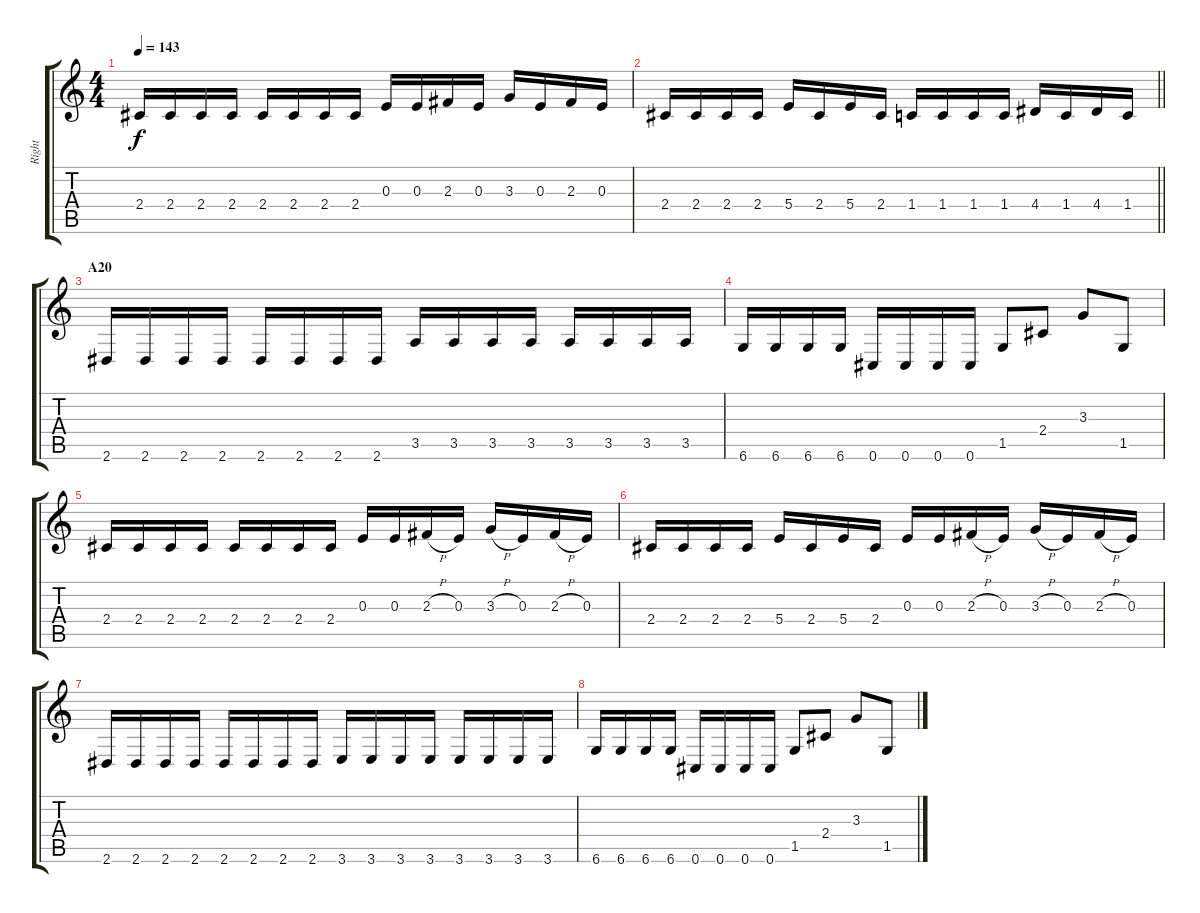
\track ("Right" "Right") {instrument distortionguitar}
\staff {score tabs}
\tuning (Db4 Ab3 E3 B2 Gb2 Db2) {hide}
\ts (4 4)
\tempo 143
\clef g2
\ks c
2.4.16{dy f} 2.4.16 2.4.16 2.4.16 2.4.16 2.4.16 2.4.16 2.4.16 0.3.16 0.3.16 2.3.16 0.3.16 3.3.16 0.3.16 2.3.16 0.3.16 |
\barLineRight lightlight
2.4.16 2.4.16 2.4.16 2.4.16 5.4.16 2.4.16 5.4.16 2.4.16 1.4.16 1.4.16 1.4.16 1.4.16 4.4.16 1.4.16 4.4.16 1.4.16 |
\section ("" "A20")
2.6.16 2.6.16 2.6.16 2.6.16 2.6.16 2.6.16 2.6.16 2.6.16 3.5.16 3.5.16 3.5.16 3.5.16 3.5.16 3.5.16 3.5.16 3.5.16 |
6.6.16 6.6.16 6.6.16 6.6.16 0.6.16 0.6.16 0.6.16 0.6.16 1.5.8 2.4.8 3.3.8 1.5.8 |
2.4.16 2.4.16 2.4.16 2.4.16 2.4.16 2.4.16 2.4.16 2.4.16 0.3.16 0.3.16 2.3{h}.16 0.3.16 3.3{h}.16 0.3.16 2.3{h}.16 0.3.16 |
2.4.16 2.4.16 2.4.16 2.4.16 5.4.16 2.4.16 5.4.16 2.4.16 0.3.16 0.3.16 2.3{h}.16 0.3.16 3.3{h}.16 0.3.16 2.3{h}.16 0.3.16 |
2.6.16 2.6.16 2.6.16 2.6.16 2.6.16 2.6.16 2.6.16 2.6.16 3.6.16 3.6.16 3.6.16 3.6.16 3.6.16 3.6.16 3.6.16 3.6.16 |
6.6.16 6.6.16 6.6.16 6.6.16 0.6.16 0.6.16 0.6.16 0.6.16 1.5.8 2.4.8 3.3.8 1.5.8
